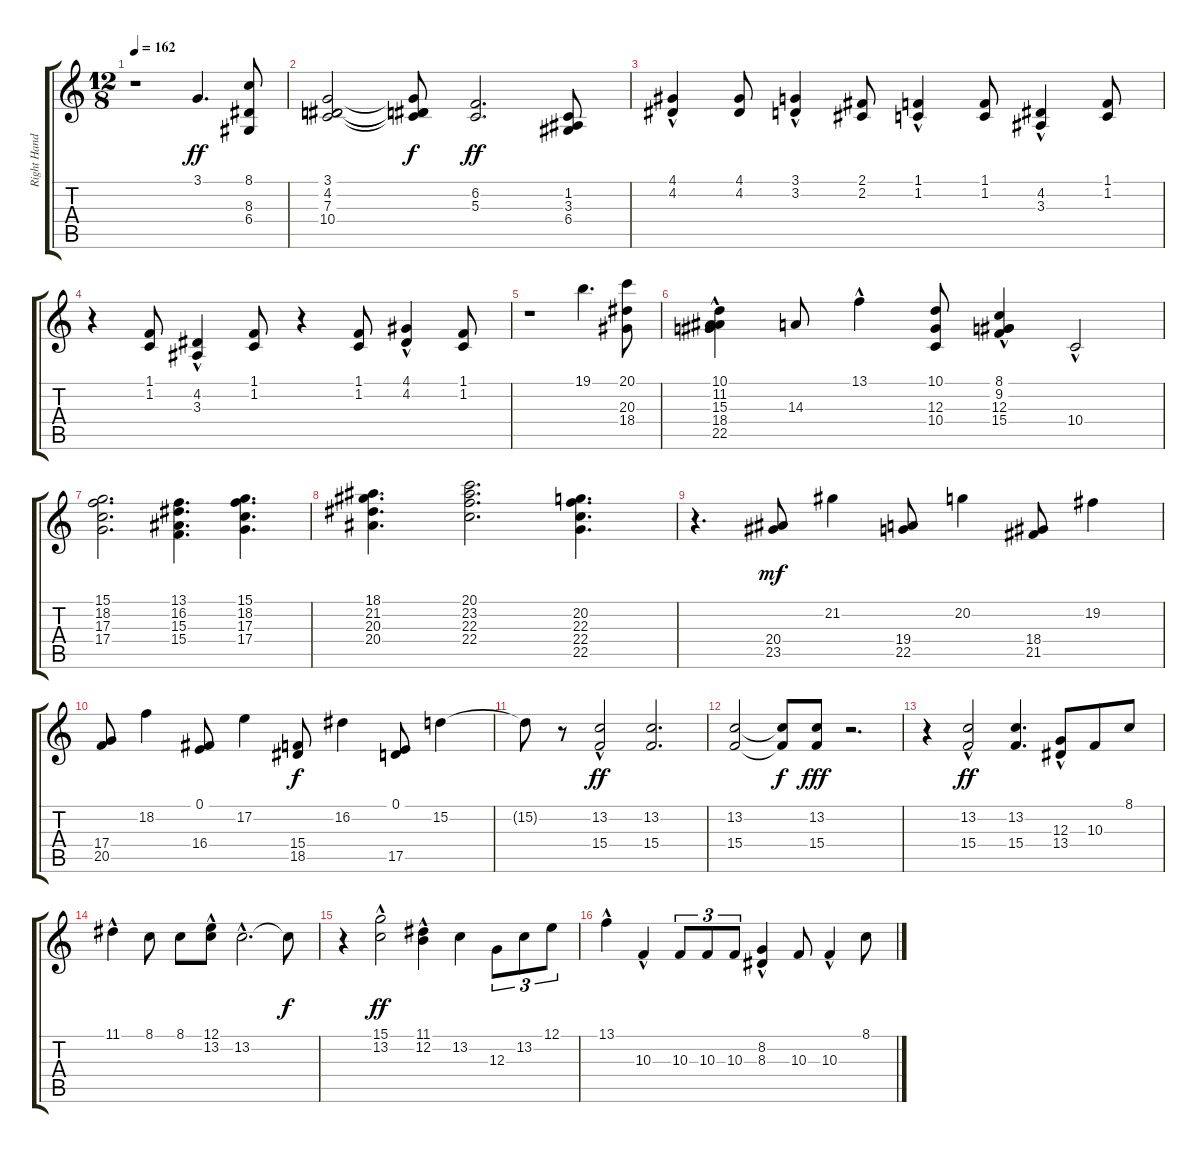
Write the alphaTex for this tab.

\track ("Right Hand" "Right Hand") {instrument acousticgrandpiano}
\staff {score tabs}
\tuning (E4 B3 G3 D3 A2 E2) {hide}
\ts (12 8)
\tempo 162
\clef g2
\ks c
r.1{dy ff} 3.1.4{d} (8.1 8.3 6.4).8 |
(3.1 4.2 7.3 10.4).2 (3.1{t} 4.2{t} 7.3{t} 10.4{t}).8{dy f} (6.2 5.3).2{d dy ff} (1.2 3.3 6.4).8 |
(4.1{hac} 4.2{hac}).4 (4.1 4.2).8 (3.1{hac} 3.2{hac}).4 (2.1 2.2).8 (1.1{hac} 1.2{hac}).4 (1.1 1.2).8 (4.2{hac} 3.3{hac}).4 (1.1 1.2).8 |
r.4 (1.1 1.2).8 (4.2{hac} 3.3{hac}).4 (1.1 1.2).8 r.4 (1.1 1.2).8 (4.1{hac} 4.2{hac}).4 (1.1 1.2).8 |
r.1 19.1.4{d} (20.1 20.3 18.4).8 |
(10.1{hac} 11.2{hac} 15.3{hac} 18.4 22.5{hac}).4 14.3.8 13.1{hac}.4 (10.1 12.3 10.4).8 (8.1{hac} 9.2{hac} 12.3{hac} 15.4{hac}).4 10.4{hac}.2 |
(15.1 18.2 17.3 17.4).2{d} (13.1 16.2 15.3 15.4).4{d} (15.1 18.2 17.3 17.4).4{d} |
(18.1 21.2 20.3 20.4).4{d} (20.1 23.2 22.3 22.4).2{d} (20.2 22.3 22.4 22.5).4{d} |
r.4{d} (20.4 23.5).8{dy mf} 21.2.4 (19.4 22.5).8 20.2.4 (18.4 21.5).8 19.2.4 |
(17.4 20.5).8 18.2.4 (0.1 16.4).8 17.2.4 (15.4 18.5).8{dy f} 16.2.4 (0.1 17.5).8 15.2.4 |
15.2{t}.8 r.8 (13.2{hac} 15.4{hac}).2{dy ff} (13.2 15.4).2{d} |
(13.2 15.4).2 (13.2{t} 15.4{t}).8{dy f} (13.2 15.4).8{dy fff} r.2{d} |
r.4 (13.2{hac} 15.4{hac}).2{dy ff} (13.2 15.4).4{d} (12.3 13.4{hac}).8 10.3.8 8.1.8 |
11.1{hac}.4 8.1.8 8.1.8 (12.1 13.2{hac}).8 13.2{hac}.2{d} 13.2{t}.8{dy f} |
r.4 (15.1{hac} 13.2{hac}).2{dy ff} (11.1 12.2{hac}).4 13.2.4 12.3.8{tu (3 2)} 13.2.8{tu (3 2)} 12.1.8{tu (3 2)} |
13.1{hac}.4 10.3{hac}.4 10.3.8{tu (3 2)} 10.3.8{tu (3 2)} 10.3.8{tu (3 2)} (8.2 8.3{hac}).4 10.3.8 10.3{hac}.4 8.1.8
